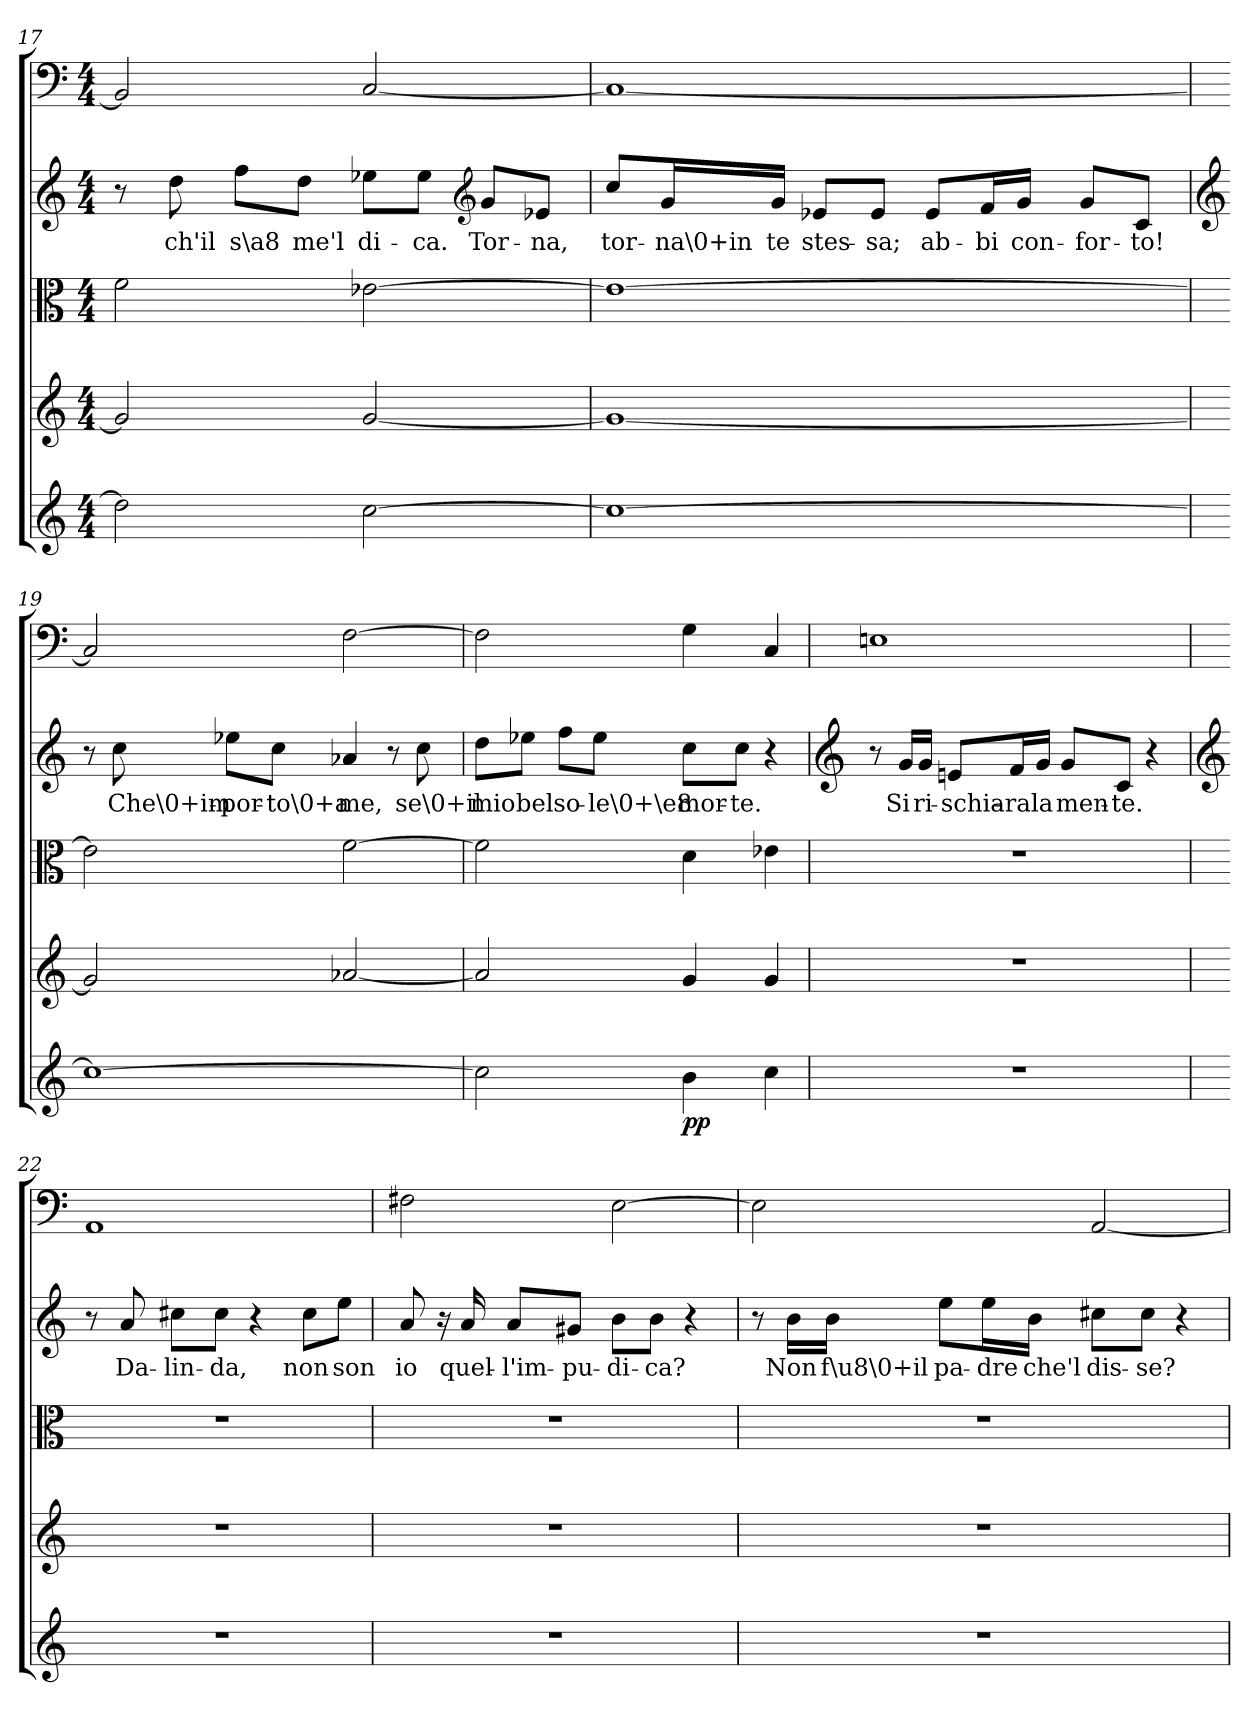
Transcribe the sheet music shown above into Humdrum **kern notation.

**kern	**dynam	**kern	**kern	**kern	**text	**kern
*part5	*part5	*part4	*part3	*part2	*part2	*part1
*staff5	*staff5	*staff4	*staff3	*staff2	*staff2	*staff1
*clefG2	*	*clefG2	*clefC3	*clefG2	*	*clefF4
*k[]	*	*k[]	*k[]	*k[]	*	*k[]
*C:	*	*C:	*C:	*C:	*	*C:
*M4/4	*	*M4/4	*M4/4	*M4/4	*	*M4/4
=17	=17	=17	=17	=17	=17	=17
2dd\]	.	2g/]	2f\	8r	.	2BB/]
.	.	.	.	8dd\	ch'il	.
.	.	.	.	8ff\L	s\a8	.
.	.	.	.	8dd\J	me'l	.
[2cc\	.	[2g/	[2e-X\	8ee-X\L	di-	[2C/
.	.	.	.	8ee-\J	-ca.	.
*	*	*	*	*clefG2	*	*
.	.	.	.	8g/L	Tor-	.
.	.	.	.	8e-X/J	-na,	.
=18	=18	=18	=18	=18	=18	=18
1cc\_	.	1g/_	1e-\_	8cc/L	tor-	1C/_
.	.	.	.	16g/L	-na\0+in	.
.	.	.	.	16g/JJ	te	.
.	.	.	.	8e-X/L	stes-	.
.	.	.	.	8e-/J	-sa;	.
.	.	.	.	8e-/L	ab-	.
.	.	.	.	16f/L	-bi	.
.	.	.	.	16g/JJ	con-	.
.	.	.	.	8g/L	-for-	.
.	.	.	.	8c/J	-to!	.
=19	=19	=19	=19	=19	=19	=19
*	*	*	*	*clefG2	*	*
1cc\_	.	2g/]	2e-\]	8r	.	2C/]
.	.	.	.	8cc\	Che\0+im-	.
.	.	.	.	8ee-X\L	-por-	.
.	.	.	.	8cc\J	-to\0+a	.
.	.	[2a-X/	[2f\	4a-X/	me,	[2F\
.	.	.	.	8r	.	.
.	.	.	.	8cc\	se\0+il	.
=20	=20	=20	=20	=20	=20	=20
2cc\]	.	2a-/]	2f\]	8dd\L	mio	2F\]
.	.	.	.	8ee-X\J	bel	.
.	.	.	.	8ff\L	so-	.
.	.	.	.	8ee-\J	-le\0+\e8	.
4b\	pp	4g/	4d\	8cc\L	mor-	4G\
.	.	.	.	8cc\J	-te.	.
4cc\	.	4g/	4e-X\	4r	.	4C/
=21	=21	=21	=21	=21	=21	=21
*	*	*	*	*clefG2	*	*
1r	.	1r	1r	8r	.	1En\
.	.	.	.	16g/LL	Si	.
.	.	.	.	16g/JJ	ri-	.
.	.	.	.	8en/L	-schia-	.
.	.	.	.	16f/L	-ra	.
.	.	.	.	16g/JJ	la	.
.	.	.	.	8g/L	men-	.
.	.	.	.	8c/J	-te.	.
.	.	.	.	4r	.	.
=22	=22	=22	=22	=22	=22	=22
*	*	*	*	*clefG2	*	*
1r	.	1r	1r	8r	.	1AA/
.	.	.	.	8a/	Da-	.
.	.	.	.	8cc#X\L	-lin-	.
.	.	.	.	8cc#\J	-da,	.
.	.	.	.	4r	.	.
.	.	.	.	8cc#\L	non	.
.	.	.	.	8ee\J	son	.
=23	=23	=23	=23	=23	=23	=23
1r	.	1r	1r	8a/	io	2F#X\
.	.	.	.	16r	.	.
.	.	.	.	16a/	quel-	.
.	.	.	.	8a/L	-l'im-	.
.	.	.	.	8g#X/J	-pu-	.
.	.	.	.	8b\L	-di-	[2E\
.	.	.	.	8b\J	-ca?	.
.	.	.	.	4r	.	.
=24	=24	=24	=24	=24	=24	=24
1r	.	1r	1r	8r	.	2E\]
.	.	.	.	16b\LL	Non	.
.	.	.	.	16b\JJ	f\u8\0+il	.
.	.	.	.	8ee\L	pa-	.
.	.	.	.	16ee\L	-dre	.
.	.	.	.	16b\JJ	che'l	.
.	.	.	.	8cc#X\L	dis-	[2AA/
.	.	.	.	8cc#\J	-se?	.
.	.	.	.	4r	.	.
=	=	=	=	=	=	=
*-	*-	*-	*-	*-	*-	*-
